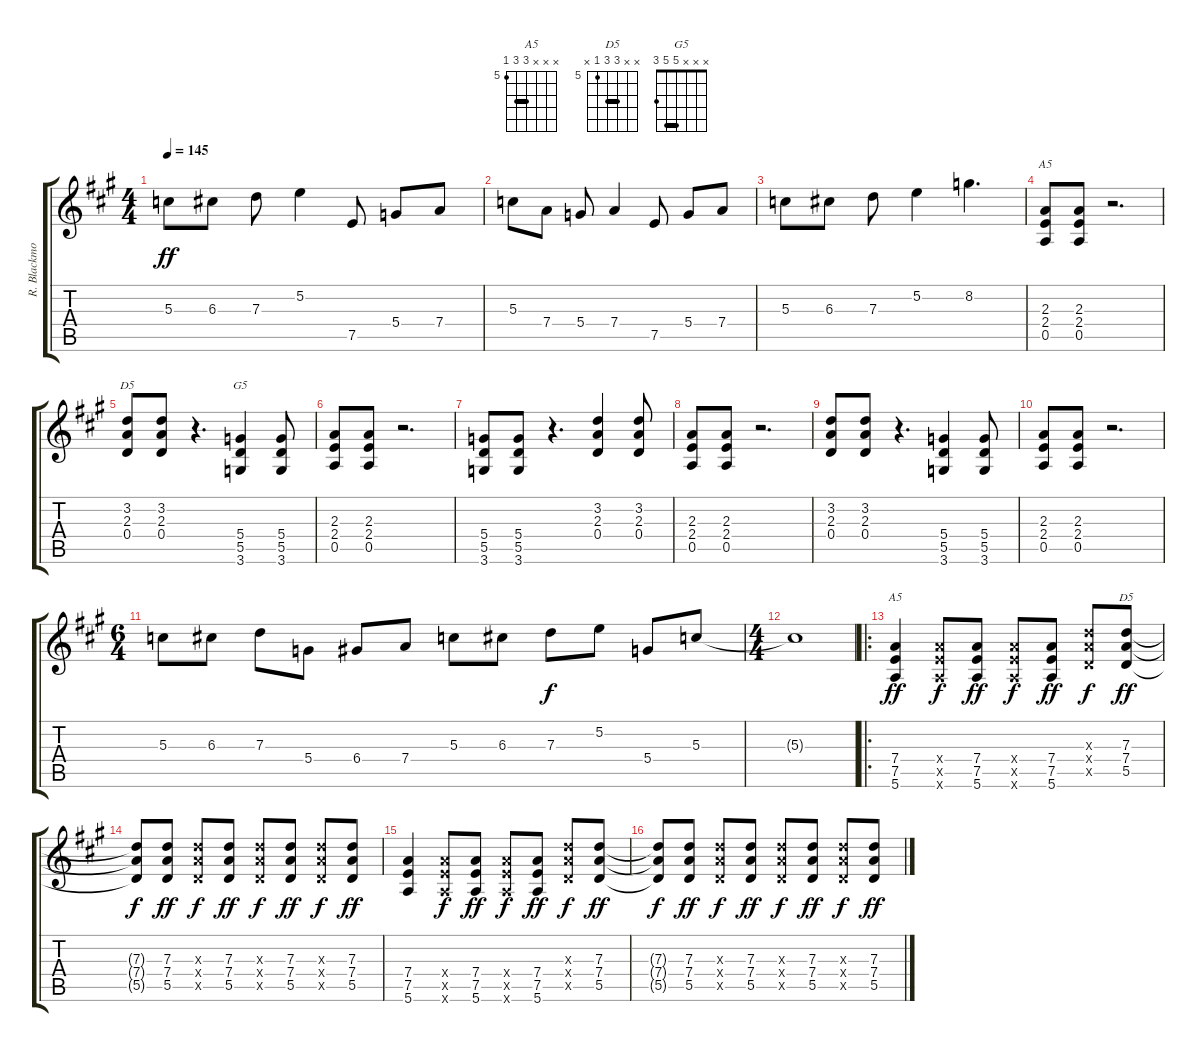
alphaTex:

\track ("R. Blackmore rechts" "R. Blackmo") {instrument overdrivenguitar}
\staff {score tabs}
\tuning (E4 B3 G3 D3 A2 E2) {hide}
\chord ("A5" x x 2 2 0 x) {barre 2}
\chord ("D5" x 3 2 0 x x)
\chord ("G5" x x x 5 5 3) {barre 5}
\chord ("A5" x x x 7 7 5) {firstfret 5 barre 7}
\chord ("D5" x x 7 7 5 x) {firstfret 5 barre 7}
\ts (4 4)
\tempo 145
\clef g2
\ks a
5.3.8{dy ff} 6.3.8 7.3.8 5.2.4 7.5.8 5.4.8 7.4.8 |
5.3.8 7.4.8 5.4.8 7.4.4 7.5.8 5.4.8 7.4.8 |
5.3.8 6.3.8 7.3.8 5.2.4 8.2.4{d} |
(2.3 2.4 0.5).8{ch "A5"} (2.3 2.4 0.5).8 r.2{d} |
(3.2 2.3 0.4).8{ch "D5"} (3.2 2.3 0.4).8 r.4{d} (5.4 5.5 3.6).4{ch "G5"} (5.4 5.5 3.6).8 |
(2.3 2.4 0.5).8 (2.3 2.4 0.5).8 r.2{d} |
(5.4 5.5 3.6).8 (5.4 5.5 3.6).8 r.4{d} (3.2 2.3 0.4).4 (3.2 2.3 0.4).8 |
(2.3 2.4 0.5).8 (2.3 2.4 0.5).8 r.2{d} |
(3.2 2.3 0.4).8 (3.2 2.3 0.4).8 r.4{d} (5.4 5.5 3.6).4 (5.4 5.5 3.6).8 |
(2.3 2.4 0.5).8 (2.3 2.4 0.5).8 r.2{d} |
\ts (6 4)
5.3.8 6.3.8 7.3.8 5.4.8 6.4.8 7.4.8 5.3.8 6.3.8 7.3.8{dy f} 5.2.8 5.4.8 5.3.8 |
\ts (4 4)
5.3{t}.1 |
\ro
(7.4 7.5 5.6).4{ch "A5" dy ff} (7.4{x} 7.5{x} 5.6{x}).8{dy f} (7.4 7.5 5.6).8{dy ff} (7.4{x} 7.5{x} 5.6{x}).8{dy f} (7.4 7.5 5.6).8{dy ff} (7.3{x} 7.4{x} 5.5{x}).8{dy f} (7.3 7.4 5.5).8{ch "D5" dy ff} |
(7.3{t} 7.4{t} 5.5{t}).8{dy f} (7.3 7.4 5.5).8{dy ff} (7.3{x} 7.4{x} 5.5{x}).8{dy f} (7.3 7.4 5.5).8{dy ff} (7.3{x} 7.4{x} 5.5{x}).8{dy f} (7.3 7.4 5.5).8{dy ff} (7.3{x} 7.4{x} 5.5{x}).8{dy f} (7.3 7.4 5.5).8{dy ff} |
(7.4 7.5 5.6).4 (7.4{x} 7.5{x} 5.6{x}).8{dy f} (7.4 7.5 5.6).8{dy ff} (7.4{x} 7.5{x} 5.6{x}).8{dy f} (7.4 7.5 5.6).8{dy ff} (7.3{x} 7.4{x} 5.5{x}).8{dy f} (7.3 7.4 5.5).8{dy ff} |
(7.3{t} 7.4{t} 5.5{t}).8{dy f} (7.3 7.4 5.5).8{dy ff} (7.3{x} 7.4{x} 5.5{x}).8{dy f} (7.3 7.4 5.5).8{dy ff} (7.3{x} 7.4{x} 5.5{x}).8{dy f} (7.3 7.4 5.5).8{dy ff} (7.3{x} 7.4{x} 5.5{x}).8{dy f} (7.3 7.4 5.5).8{dy ff}
